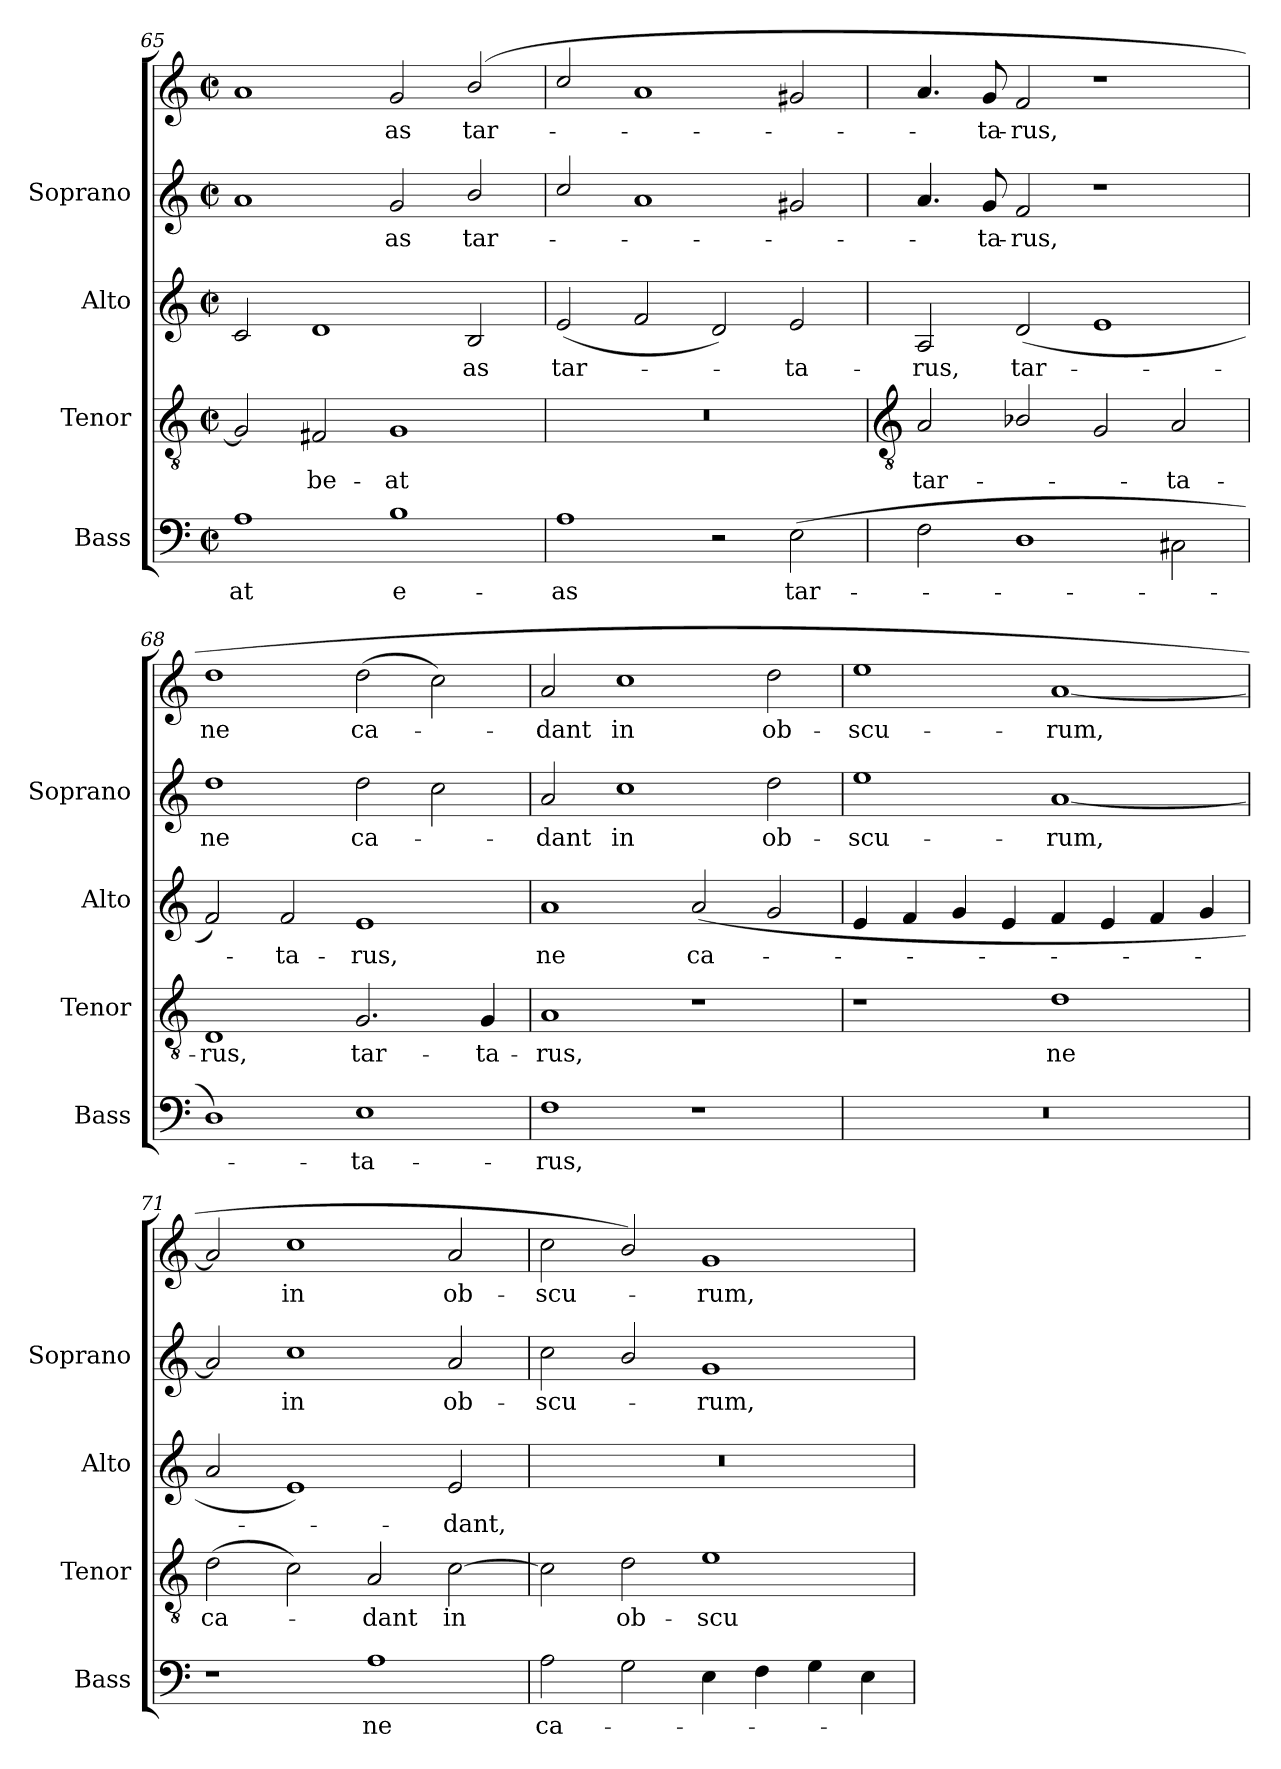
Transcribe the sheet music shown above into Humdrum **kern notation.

**kern	**text	**kern	**text	**kern	**text	**kern	**text	**kern	**text
*part4	*part4	*part3	*part3	*part2	*part2	*part1	*part1	*part1	*part1
*staff5	*staff5	*staff4	*staff4	*staff3	*staff3	*staff2	*staff2	*staff1	*staff1
*I"Bass	*	*I"Tenor	*	*I"Alto	*	*I"Soprano	*	*	*
*I'Bass	*	*I'Tenor	*	*I'Alto	*	*I'Soprano	*	*	*
*clefF4	*	*clefGv2	*	*clefG2	*	*	*	*clefG2	*
*k[]	*	*k[]	*	*k[]	*	*k[]	*	*k[]	*
*C:	*	*C:	*	*C:	*	*C:	*	*C:	*
*M4/2	*	*M4/2	*	*M4/2	*	*M4/2	*	*M4/2	*
*met(c|)	*	*met(c|)	*	*met(c|)	*	*met(c|)	*	*met(c|)	*
=65	=65	=65	=65	=65	=65	=65	=65	=65	=65
!	!LO:LY:b	!	!	!	!	!	!	!	!
1A	-at	2G]	.	2c	.	1a	.	1a	.
!	!	!	!LO:LY:b	!	!	!	!	!	!
.	.	2F#X	be-	1d	.	.	.	.	.
!	!LO:LY:b	!	!LO:LY:b	!	!	!	!LO:LY:b	!	!LO:LY:b
1B	e-	1G	-at	.	.	2g	as	2g	as
!	!	!	!	!	!LO:LY:b	!	!LO:LY:b	!	!LO:LY:b
.	.	.	.	2B	as	2b/	tar-	(<2b/	tar-
=66	=66	=66	=66	=66	=66	=66	=66	=66	=66
!	!LO:LY:b	!	!	!	!LO:LY:b	!	!	!	!
1A	-as	0r	.	(<2e	tar-	2cc/	.	2cc/	.
.	.	.	.	2f	.	1a	.	1a	.
2r	.	.	.	2d)	.	.	.	.	.
!	!LO:LY:b	!	!	!	!LO:LY:b	!	!	!	!
(>2E	tar-	.	.	2e	ta-	2g#X	.	2g#X	.
!!LO:LB:g=z
=67	=67	=67	=67	=67	=67	=67	=67	=67	=67
*	*	*clefGv2	*	*	*	*	*	*	*
!	!	!	!LO:LY:b	!	!LO:LY:b	!	!	!	!
2F	.	2A	tar-	2A	-rus,	4.a	.	4.a	.
!	!	!	!	!	!	!	!LO:LY:b	!	!LO:LY:b
.	.	.	.	.	.	8g	ta-	8g	ta-
!	!	!	!	!	!LO:LY:b	!	!LO:LY:b	!	!LO:LY:b
1D	.	2B-X/	.	(<2d	tar-	2f	-rus,	2f	-rus,
.	.	2G	.	1e	.	1r	.	1r	.
!	!	!	!LO:LY:b	!	!	!	!	!	!
2C#X\	.	2A	ta-	.	.	.	.	.	.
=68	=68	=68	=68	=68	=68	=68	=68	=68	=68
!	!	!	!LO:LY:b	!	!	!	!LO:LY:b	!	!LO:LY:b
1D)	.	1D	-rus,	2f)	.	1dd	ne	1dd	ne
!	!	!	!	!	!LO:LY:b	!	!	!	!
.	.	.	.	2f	ta-	.	.	.	.
!	!LO:LY:b	!	!LO:LY:b	!	!LO:LY:b	!	!LO:LY:b	!	!LO:LY:b
1E	ta-	2.G	tar-	1e	-rus,	2dd	ca-	(>2dd	ca-
.	.	.	.	.	.	2cc	.	2cc)	.
!	!	!	!LO:LY:b	!	!	!	!	!	!
.	.	4G	-ta-	.	.	.	.	.	.
=69	=69	=69	=69	=69	=69	=69	=69	=69	=69
!	!LO:LY:b	!	!LO:LY:b	!	!LO:LY:b	!	!LO:LY:b	!	!LO:LY:b
1F	-rus,	1A	-rus,	1a	ne	2a	dant	2a	dant
!	!	!	!	!	!	!	!LO:LY:b	!	!LO:LY:b
.	.	.	.	.	.	1cc	in	1cc	in
!	!	!	!	!	!LO:LY:b	!	!	!	!
1r	.	1r	.	(<2a	ca-	.	.	.	.
!	!	!	!	!	!	!	!LO:LY:b	!	!LO:LY:b
.	.	.	.	2g	.	2dd	ob-	2dd	ob-
=70	=70	=70	=70	=70	=70	=70	=70	=70	=70
!	!	!	!	!	!	!	!LO:LY:b	!	!LO:LY:b
0r	.	1r	.	4e	.	1ee	-scu-	1ee	-scu-
.	.	.	.	4f	.	.	.	.	.
.	.	.	.	4g	.	.	.	.	.
.	.	.	.	4e	.	.	.	.	.
!	!	!	!LO:LY:b	!	!	!	!LO:LY:b	!	!LO:LY:b
.	.	1d	ne	4f	.	[1a	-rum,	[1a	-rum,
.	.	.	.	4e	.	.	.	.	.
.	.	.	.	4f	.	.	.	.	.
.	.	.	.	4g	.	.	.	.	.
=71	=71	=71	=71	=71	=71	=71	=71	=71	=71
!	!	!	!LO:LY:b	!	!	!	!	!	!
1r	.	(>2d	ca-	2a	.	2a]	.	2a]	.
!	!	!	!	!	!	!	!LO:LY:b	!	!LO:LY:b
.	.	2c)	.	1e)	.	1cc	in	1cc	in
!	!LO:LY:b	!	!LO:LY:b	!	!	!	!	!	!
1A	ne	2A	dant	.	.	.	.	.	.
!	!	!	!LO:LY:b	!	!LO:LY:b	!	!LO:LY:b	!	!LO:LY:b
.	.	[2c	in	2e	dant,	2a	ob-	2a	ob-
=72	=72	=72	=72	=72	=72	=72	=72	=72	=72
!	!LO:LY:b	!	!	!	!	!	!LO:LY:b	!	!LO:LY:b
2A	ca-	2c]	.	0r	.	2cc	-scu-	2cc	-scu-
!	!	!	!LO:LY:b	!	!	!	!	!	!
2G	.	2d	ob-	.	.	2b/	.	2b/)	.
!	!	!	!LO:LY:b	!	!	!	!LO:LY:b	!	!LO:LY:b
4E	.	1e	-scu-	.	.	1g	rum,	1g	rum,
4F	.	.	.	.	.	.	.	.	.
4G	.	.	.	.	.	.	.	.	.
4E	.	.	.	.	.	.	.	.	.
=	=	=	=	=	=	=	=	=	=
*-	*-	*-	*-	*-	*-	*-	*-	*-	*-
